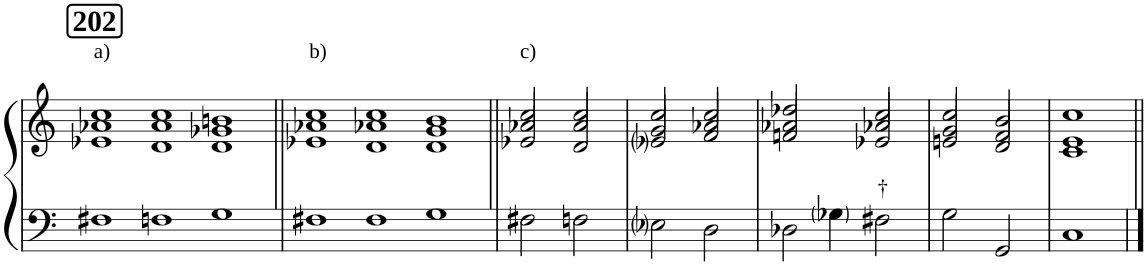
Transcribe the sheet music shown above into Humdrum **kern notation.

**kern	**text	**kern
*part1	*part1	*part1
*staff2	*staff2	*staff1
*I"Piano	*	*
*I'Pno	*	*
*clefF4	*	*clefG2
*k[]	*	*k[]
*M3/1	*	*M3/1
!!LO:REH:place=s1:a:B:cj:fs=14:t=202
=1	=1	=1
*^	*	*^
*	*	*	*	*^
!	!	!	!LO:TX:a:t=a)	!	!
0.ryy	1F#X	.	1cc	1a-X	1e-X
.	1Fn	.	1cc	1a-	1d
.	1G	.	1bn	1g-X	1d
=2||	=2||	=2||	=2||	=2||	=2||
!	!	!	!LO:TX:a:t=b)	!	!
0.ryy	1F#X	.	1cc	1a-X	1e-X
.	1F#	.	1cc	1a-X	1d
.	1G	.	1b	1g	1d
=3||	=3||	=3||	=3||	=3||	=3||
*M1/1	*	*	*M1/1	*	*
!	!	!	!LO:TX:a:t=c)	!	!
1ryy	2F#X\	.	2cc/	2a-X/	2e-X/
.	2Fn\	.	2cc/	2a-/	2d/
=4	=4	=4	=4	=4	=4
1ryy	2E-i\	.	2cc/	2g/	2e-i/
.	2D\	.	2cc/	2a-X/	2f/
=5	=5	=5	=5	=5	=5
!	!LO:N:head=open	!	!	!	!
1ryy	4D-X\	.	2dd-X/	2a-X/	2fn/
.	4G-X\	.	.	.	.
!	!	!LO:LY:a	!	!	!
.	2F#X\	†	2cc/	2a-X/	2e-X/
=6	=6	=6	=6	=6	=6
1ryy	2G\	.	2cc/	2g/	2en/
.	2GG/	.	2b/	2f/	2d/
=7	=7	=7	=7	=7	=7
1ryy	1C	.	1cc	1e	1c
*v	*v	*	*	*	*
*	*	*v	*v	*v
=||	=||	=||
*-	*-	*-
